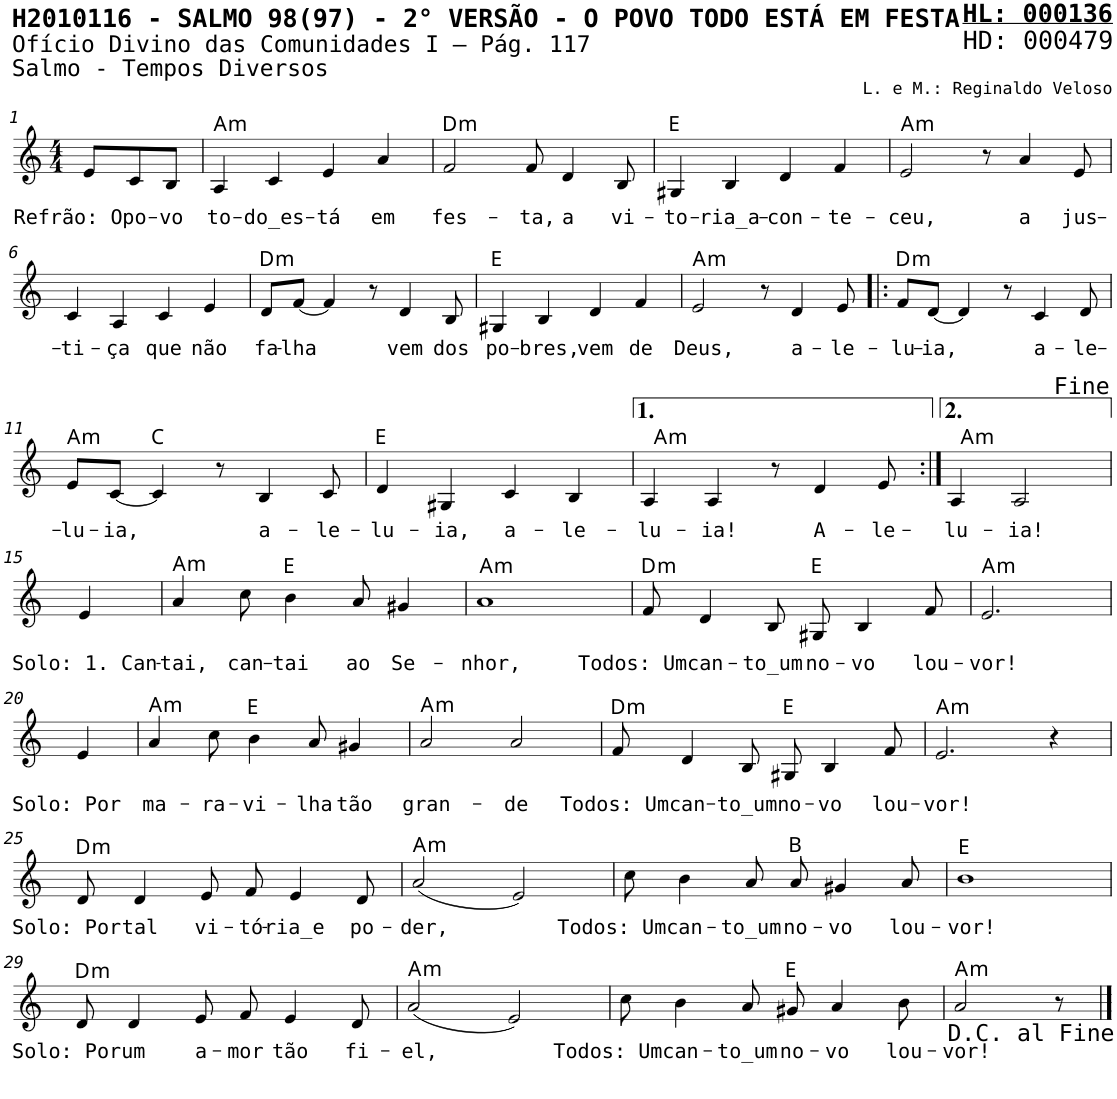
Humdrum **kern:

**kern	**text	**harte
*part1	*part1	*part1
*staff1	*staff1	*
*I"Voz	*	*
*I'V	*	*
*stria5	*	*
*clefG2	*	*
*k[]	*	*
*M4/4	*	*
=1	=1	=1
!	!LO:LY:b	!
8e/L	Refrão: O	.
!	!LO:LY:b	!
8c/	po-	.
!	!LO:LY:b	!
8B/J	-vo	.
=2	=2	=2
!	!LO:LY:b	!LO:H:kt=m
4A/	to-	A:min
!	!LO:LY:b	!
4c/	-do_es-	.
!	!LO:LY:b	!
4e/	-tá	.
!	!LO:LY:b	!
4a/	em	.
=3	=3	=3
!	!LO:LY:b	!LO:H:kt=m
2f/	fes-	D:min
!	!LO:LY:b	!
8f/	-ta,	.
!	!LO:LY:b	!
4d/	a	.
!	!LO:LY:b	!
8B/	vi-	.
=4	=4	=4
!	!LO:LY:b	!
4G#X/	-to-	E:maj
!	!LO:LY:b	!
4B/	-ria_a-	.
!	!LO:LY:b	!
4d/	-con-	.
!	!LO:LY:b	!
4f/	-te-	.
=5	=5	=5
!	!LO:LY:b	!LO:H:kt=m
2e/	-ceu,	A:min
8r	.	.
!	!LO:LY:b	!
4a/	a	.
!	!LO:LY:b	!
8e/	jus-	.
!!LO:LB:g=z
=6	=6	=6
!	!LO:LY:b	!
4c/	-ti-	.
!	!LO:LY:b	!
4A/	-ça	.
!	!LO:LY:b	!
4c/	que	.
!	!LO:LY:b	!
4e/	não	.
=7	=7	=7
!	!LO:LY:b	!LO:H:kt=m
8d/L	fa-	D:min
!	!LO:LY:b	!
[8f/J	-lha	.
4f/]	.	.
8r	.	.
!	!LO:LY:b	!
4d/	vem	.
!	!LO:LY:b	!
8B/	dos	.
=8	=8	=8
!	!LO:LY:b	!
4G#X/	po-	E:maj
!	!LO:LY:b	!
4B/	-bres,	.
!	!LO:LY:b	!
4d/	vem	.
!	!LO:LY:b	!
4f/	de	.
=9	=9	=9
!	!LO:LY:b	!LO:H:kt=m
2e/	Deus,	A:min
8r	.	.
!	!LO:LY:b	!
4d/	a-	.
!	!LO:LY:b	!
8e/	-le-	.
=10!|:	=10!|:	=10!|:
!	!LO:LY:b	!LO:H:kt=m
8f/L	-lu-	D:min
!	!LO:LY:b	!
[8d/J	-ia,	.
4d/]	.	.
8r	.	.
!	!LO:LY:b	!
4c/	a-	.
!	!LO:LY:b	!
8d/	-le-	.
!!LO:LB:g=z
=11	=11	=11
!	!LO:LY:b	!LO:H:kt=m
8e/L	-lu-	A:min
!	!LO:LY:b	!
[8c/J	-ia,	.
4c/]	.	C:maj
8r	.	.
!	!LO:LY:b	!
4B/	a-	.
!	!LO:LY:b	!
8c/	-le-	.
=12	=12	=12
!	!LO:LY:b	!
4d/	-lu-	E:maj
!	!LO:LY:b	!
4G#X/	-ia,	.
!	!LO:LY:b	!
4c/	a-	.
!	!LO:LY:b	!
4B/	-le-	.
=13	=13	=13
!	!LO:LY:b	!LO:H:kt=m
4A/	-lu-	A:min
!	!LO:LY:b	!
4A/	-ia!	.
8r	.	.
!	!LO:LY:b	!
4d/	A-	.
!	!LO:LY:b	!
8e/	-le-	.
=14:|!	=14:|!	=14:|!
!	!LO:LY:b	!LO:H:kt=m
4A/	-lu-	A:min
!	!LO:LY:b	!
2A/	-ia!	.
!!LO:LB:g=z
=15	=15	=15
!	!LO:LY:b	!
4e/	Solo: 1. Can-	.
=16	=16	=16
!	!LO:LY:b	!LO:H:kt=m
4a/	-tai,	A:min
!	!LO:LY:b	!
8cc\	can-	.
!	!LO:LY:b	!
4b\	-tai	E:maj
!	!LO:LY:b	!
8a/	ao	.
!	!LO:LY:b	!
4g#X/	Se-	.
=17	=17	=17
!	!LO:LY:b	!LO:H:kt=m
1a	-nhor,	A:min
=18	=18	=18
!	!LO:LY:b	!LO:H:kt=m
8f/	Todos: Um	D:min
!	!LO:LY:b	!
4d/	can-	.
!	!LO:LY:b	!
8B/	-to_um	.
!	!LO:LY:b	!
8G#X/	no-	E:maj
!	!LO:LY:b	!
4B/	-vo	.
!	!LO:LY:b	!
8f/	lou-	.
=19	=19	=19
!	!LO:LY:b	!LO:H:kt=m
2.e/	-vor!	A:min
!!LO:LB:g=z
=20	=20	=20
!	!LO:LY:b	!
4e/	Solo: Por	.
=21	=21	=21
!	!LO:LY:b	!LO:H:kt=m
4a/	ma-	A:min
!	!LO:LY:b	!
8cc\	-ra-	.
!	!LO:LY:b	!
4b\	-vi-	E:maj
!	!LO:LY:b	!
8a/	-lha	.
!	!LO:LY:b	!
4g#X/	tão	.
=22	=22	=22
!	!LO:LY:b	!LO:H:kt=m
2a/	gran-	A:min
!	!LO:LY:b	!
2a/	-de	.
=23	=23	=23
!	!LO:LY:b	!LO:H:kt=m
8f/	Todos: Um	D:min
!	!LO:LY:b	!
4d/	can-	.
!	!LO:LY:b	!
8B/	-to_um	.
!	!LO:LY:b	!
8G#X/	no-	E:maj
!	!LO:LY:b	!
4B/	-vo	.
!	!LO:LY:b	!
8f/	lou-	.
=24	=24	=24
!	!LO:LY:b	!LO:H:kt=m
2.e/	-vor!	A:min
4r	.	.
!!LO:LB:g=z
=25	=25	=25
!	!LO:LY:b	!LO:H:kt=m
8d/	Solo: Por	D:min
!	!LO:LY:b	!
4d/	tal	.
!	!LO:LY:b	!
8e/	vi-	.
!	!LO:LY:b	!
8f/	-tó-	.
!	!LO:LY:b	!
4e/	-ria_e	.
!	!LO:LY:b	!
8d/	po-	.
=26	=26	=26
!	!LO:LY:b	!LO:H:kt=m
(2a/	-der,	A:min
2e/)	.	.
=27	=27	=27
!	!LO:LY:b	!
8cc\	Todos: Um	.
!	!LO:LY:b	!
4b\	can-	.
!	!LO:LY:b	!
8a/	-to_um	.
!	!LO:LY:b	!
8a/	no-	B:maj
!	!LO:LY:b	!
4g#X/	-vo	.
!	!LO:LY:b	!
8a/	lou-	.
=28	=28	=28
!	!LO:LY:b	!
1b	-vor!	E:maj
!!LO:LB:g=z
=29	=29	=29
!	!LO:LY:b	!LO:H:kt=m
8d/	Solo: Por	D:min
!	!LO:LY:b	!
4d/	um	.
!	!LO:LY:b	!
8e/	a-	.
!	!LO:LY:b	!
8f/	-mor	.
!	!LO:LY:b	!
4e/	tão	.
!	!LO:LY:b	!
8d/	fi-	.
=30	=30	=30
!	!LO:LY:b	!LO:H:kt=m
(2a/	-el,	A:min
2e/)	.	.
=31	=31	=31
!	!LO:LY:b	!
8cc\	Todos: Um	.
!	!LO:LY:b	!
4b\	can-	.
!	!LO:LY:b	!
8a/	-to_um	.
!	!LO:LY:b	!
8g#X/	no-	E:maj
!	!LO:LY:b	!
4a/	-vo	.
!	!LO:LY:b	!
8b\	lou-	.
=32	=32	=32
!	!LO:LY:b	!LO:H:kt=m
2a/	-vor!	A:min
8r	.	.
==	==	==
*-	*-	*-
